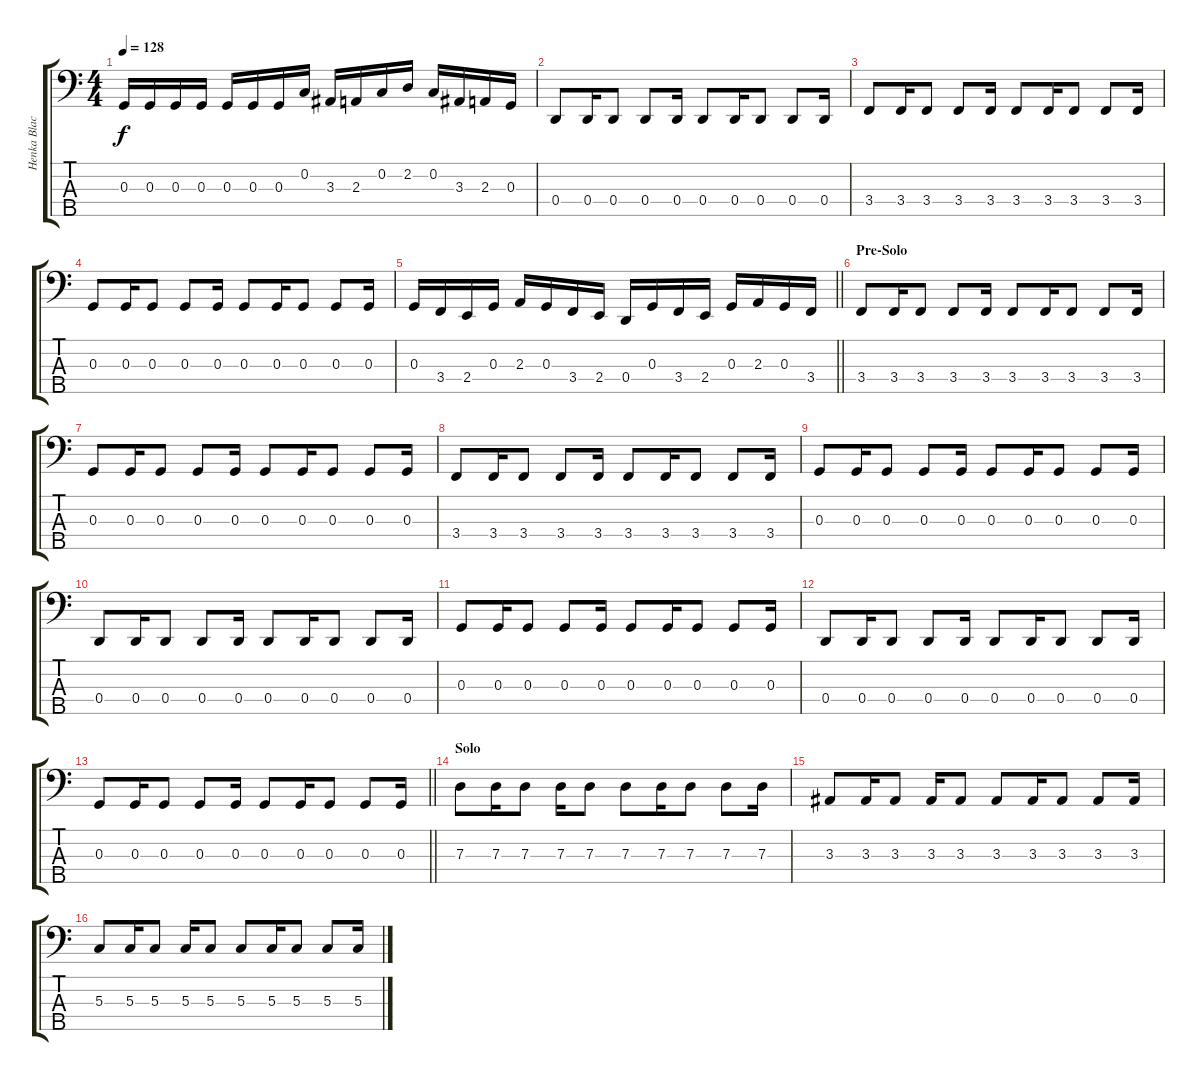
\track ("Henka Blacksmith" "Henka Blac") {instrument electricbasspick}
\staff {score tabs}
\tuning (F2 C2 G1 D1 A0) {hide}
\ts (4 4)
\tempo 128
\clef f4
\ks c
0.3.16{dy f} 0.3.16 0.3.16 0.3.16 0.3.16 0.3.16 0.3.16 0.2.16 3.3.16 2.3.16 0.2.16 2.2.16 0.2.16 3.3.16 2.3.16 0.3.16 |
0.4.8 0.4.16 0.4.8 0.4.8 0.4.16 0.4.8 0.4.16 0.4.8 0.4.8 0.4.16 |
3.4.8 3.4.16 3.4.8 3.4.8 3.4.16 3.4.8 3.4.16 3.4.8 3.4.8 3.4.16 |
0.3.8 0.3.16 0.3.8 0.3.8 0.3.16 0.3.8 0.3.16 0.3.8 0.3.8 0.3.16 |
\barLineRight lightlight
0.3.16 3.4.16 2.4.16 0.3.16 2.3.16 0.3.16 3.4.16 2.4.16 0.4.16 0.3.16 3.4.16 2.4.16 0.3.16 2.3.16 0.3.16 3.4.16 |
\section ("" "Pre-Solo")
3.4.8 3.4.16 3.4.8 3.4.8 3.4.16 3.4.8 3.4.16 3.4.8 3.4.8 3.4.16 |
0.3.8 0.3.16 0.3.8 0.3.8 0.3.16 0.3.8 0.3.16 0.3.8 0.3.8 0.3.16 |
3.4.8 3.4.16 3.4.8 3.4.8 3.4.16 3.4.8 3.4.16 3.4.8 3.4.8 3.4.16 |
0.3.8 0.3.16 0.3.8 0.3.8 0.3.16 0.3.8 0.3.16 0.3.8 0.3.8 0.3.16 |
0.4.8 0.4.16 0.4.8 0.4.8 0.4.16 0.4.8 0.4.16 0.4.8 0.4.8 0.4.16 |
0.3.8 0.3.16 0.3.8 0.3.8 0.3.16 0.3.8 0.3.16 0.3.8 0.3.8 0.3.16 |
0.4.8 0.4.16 0.4.8 0.4.8 0.4.16 0.4.8 0.4.16 0.4.8 0.4.8 0.4.16 |
\barLineRight lightlight
0.3.8 0.3.16 0.3.8 0.3.8 0.3.16 0.3.8 0.3.16 0.3.8 0.3.8 0.3.16 |
\section ("" "Solo")
7.3.8 7.3.16 7.3.8 7.3.16 7.3.8 7.3.8 7.3.16 7.3.8 7.3.8 7.3.16 |
3.3.8 3.3.16 3.3.8 3.3.16 3.3.8 3.3.8 3.3.16 3.3.8 3.3.8 3.3.16 |
5.3.8 5.3.16 5.3.8 5.3.16 5.3.8 5.3.8 5.3.16 5.3.8 5.3.8 5.3.16
